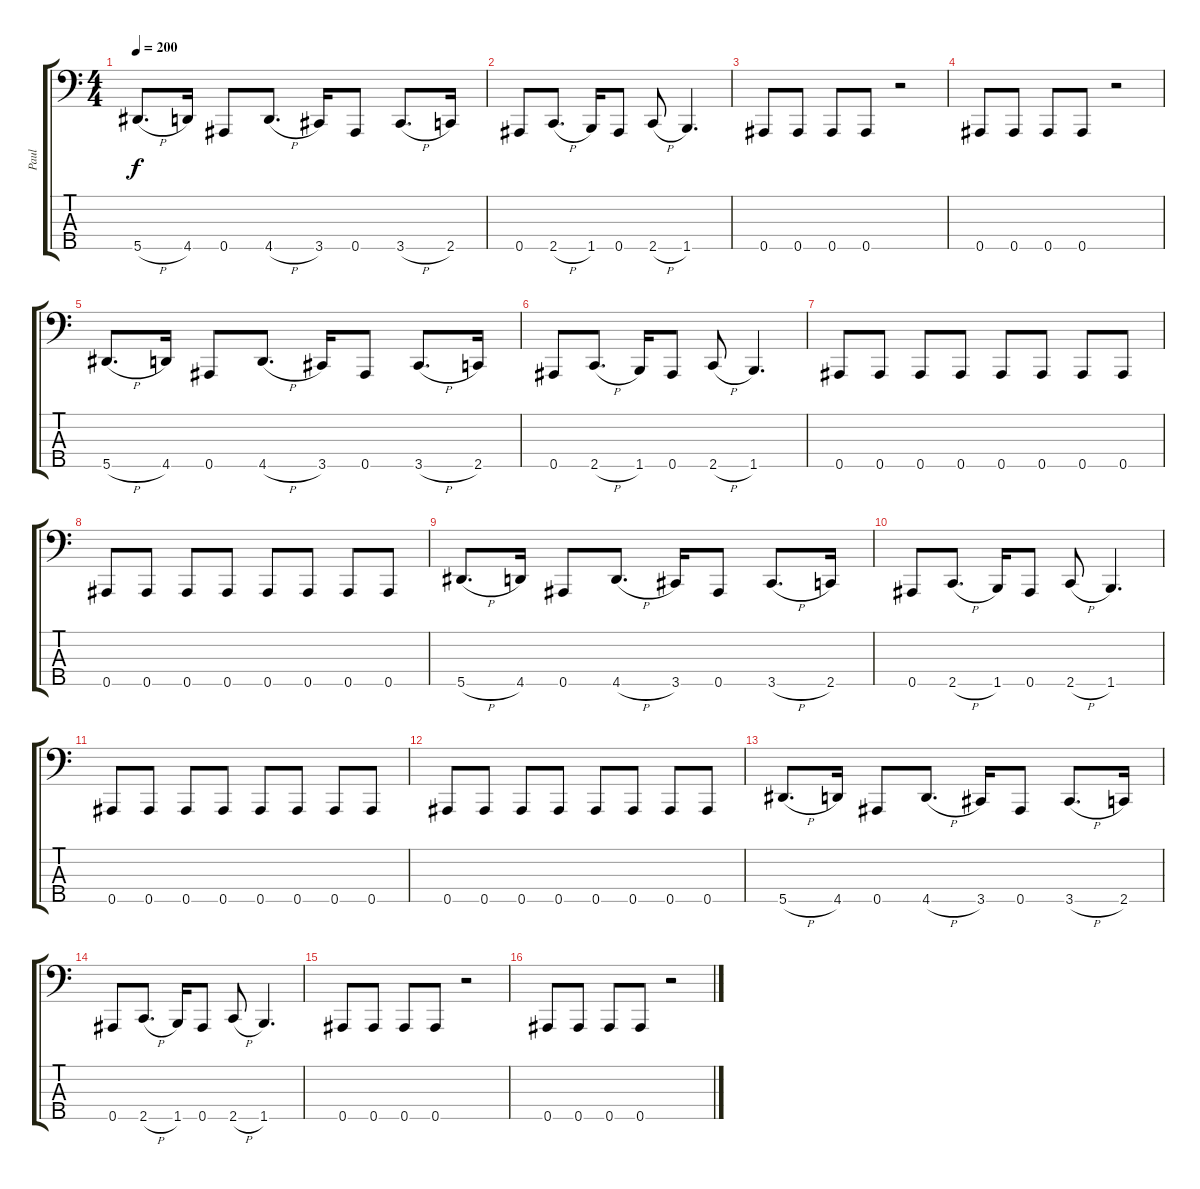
\track ("Paul" "Paul") {instrument electricbassfinger}
\staff {score tabs}
\tuning (Gb2 Db2 Ab1 Eb1 Bb0) {hide}
\ts (4 4)
\tempo 200
\clef f4
\ks c
5.5{h}.8{d dy f} 4.5.16 0.5.8 4.5{h}.8{d} 3.5.16 0.5.8 3.5{h}.8{d} 2.5.16 |
0.5.8 2.5{h}.8{d} 1.5.16 0.5.8 2.5{h}.8 1.5.4{d} |
0.5.8 0.5.8 0.5.8 0.5.8 r.2 |
0.5.8 0.5.8 0.5.8 0.5.8 r.2 |
5.5{h}.8{d} 4.5.16 0.5.8 4.5{h}.8{d} 3.5.16 0.5.8 3.5{h}.8{d} 2.5.16 |
0.5.8 2.5{h}.8{d} 1.5.16 0.5.8 2.5{h}.8 1.5.4{d} |
0.5.8 0.5.8 0.5.8 0.5.8 0.5.8 0.5.8 0.5.8 0.5.8 |
0.5.8 0.5.8 0.5.8 0.5.8 0.5.8 0.5.8 0.5.8 0.5.8 |
5.5{h}.8{d} 4.5.16 0.5.8 4.5{h}.8{d} 3.5.16 0.5.8 3.5{h}.8{d} 2.5.16 |
0.5.8 2.5{h}.8{d} 1.5.16 0.5.8 2.5{h}.8 1.5.4{d} |
0.5.8 0.5.8 0.5.8 0.5.8 0.5.8 0.5.8 0.5.8 0.5.8 |
0.5.8 0.5.8 0.5.8 0.5.8 0.5.8 0.5.8 0.5.8 0.5.8 |
5.5{h}.8{d} 4.5.16 0.5.8 4.5{h}.8{d} 3.5.16 0.5.8 3.5{h}.8{d} 2.5.16 |
0.5.8 2.5{h}.8{d} 1.5.16 0.5.8 2.5{h}.8 1.5.4{d} |
0.5.8 0.5.8 0.5.8 0.5.8 r.2 |
0.5.8 0.5.8 0.5.8 0.5.8 r.2
